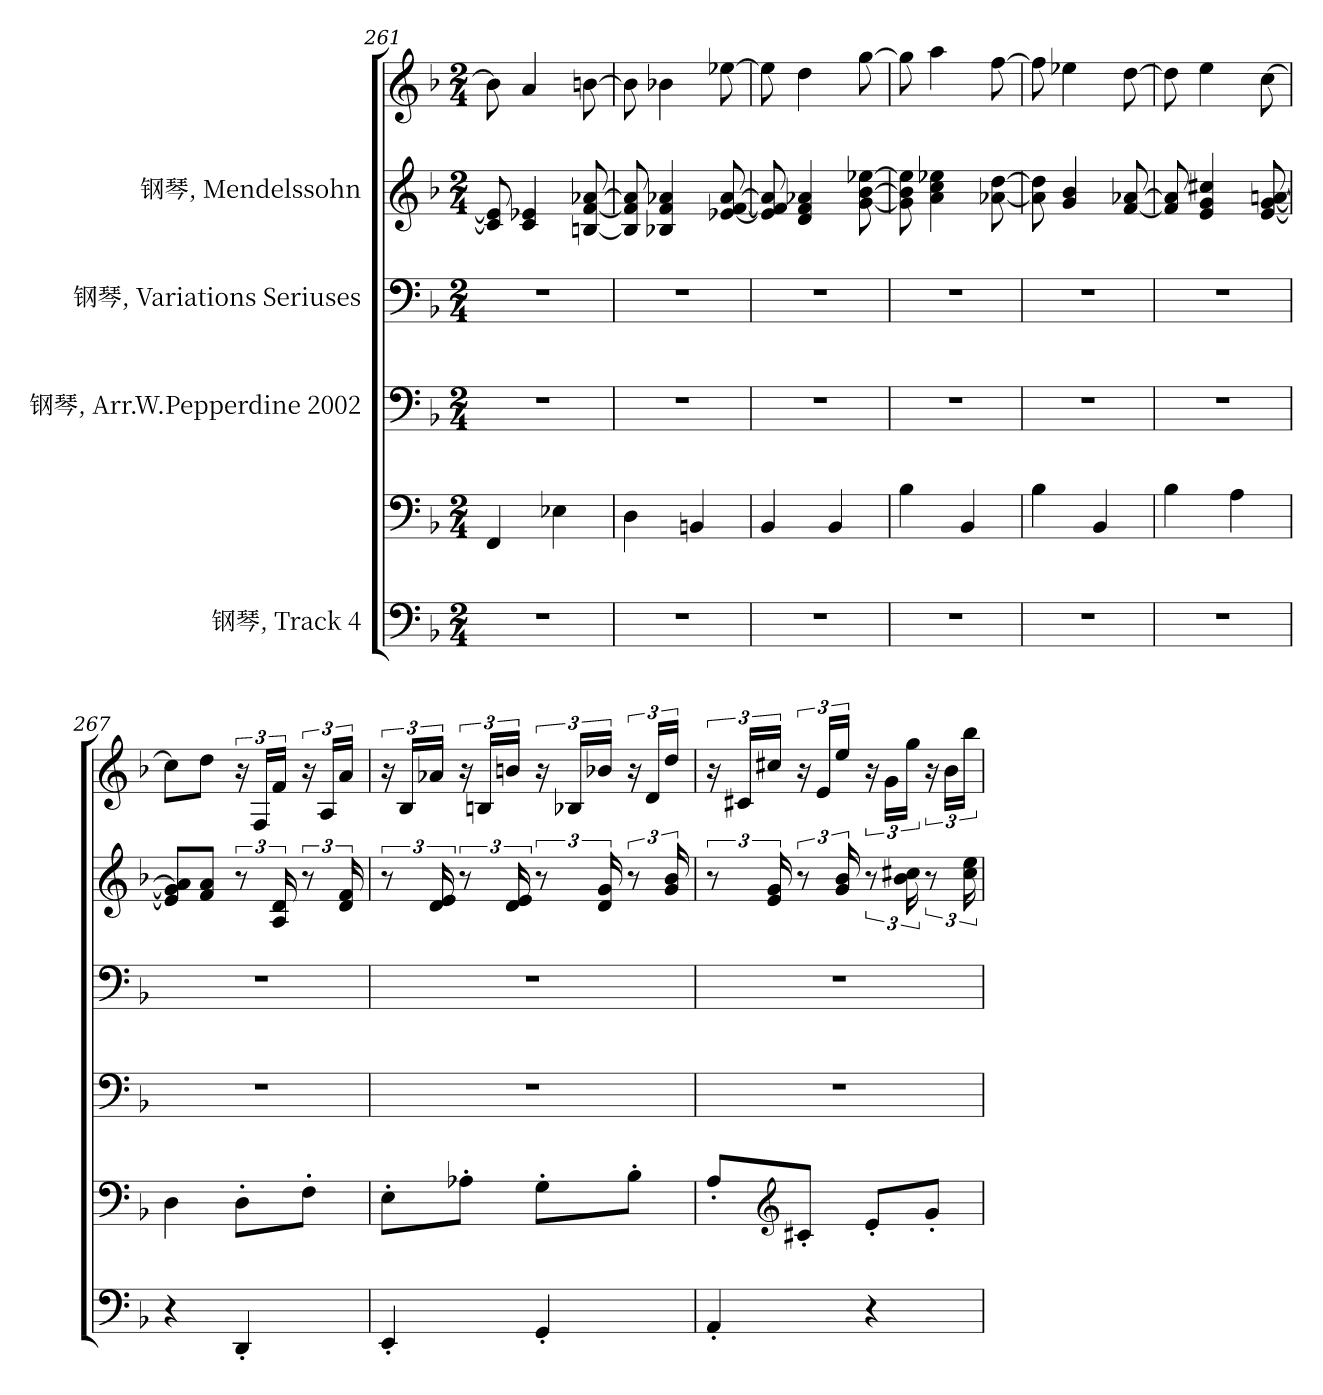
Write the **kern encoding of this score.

**kern	**kern	**kern	**kern	**kern	**kern
*part4	*part4	*part3	*part2	*part1	*part1
*staff6	*staff5	*staff4	*staff3	*staff2	*staff1
*I"钢琴, Track 4	*	*I"钢琴, Arr.W.Pepperdine 2002	*I"钢琴, Variations Seriuses	*I"钢琴, Mendelssohn	*
*clefF4	*clefF4	*clefF4	*clefF4	*clefG2	*clefG2
*k[b-]	*k[b-]	*k[b-]	*k[b-]	*k[b-]	*k[b-]
*M2/4	*M2/4	*M2/4	*M2/4	*M2/4	*M2/4
=261	=261	=261	=261	=261	=261
2r	4FF/	2r	2r	8c/] 8e-/]	8b-\]
.	.	.	.	4c/ 4e-X/	4a/
.	4E-X\	.	.	.	.
*	*	*	*	*	*MM77
.	.	.	.	[8Bn/ [8f/ [8a-X/	[8bn\
=262	=262	=262	=262	=262	=262
2r	4D\	2r	2r	8B/] 8f/] 8a-/]	8b\]
.	.	.	.	4B-X/ 4f/ 4a-X/	4b-X\
.	4BBn/	.	.	.	.
.	.	.	.	[8e-X/ [8f/ [8a-/	[8ee-X\
=263	=263	=263	=263	=263	=263
2r	4BB-/	2r	2r	8e-/] 8f/] 8a-/]	8ee-\]
.	.	.	.	4d/ 4f/ 4a-X/	4dd\
.	4BB-/	.	.	.	.
.	.	.	.	[8g\ [8b-\ [8ee-X\	[8gg\
=264	=264	=264	=264	=264	=264
2r	4B-\	2r	2r	8g\] 8b-\] 8ee-\]	8gg\]
.	.	.	.	4a\ 4cc\ 4ee-X\	4aa\
.	4BB-/	.	.	.	.
.	.	.	.	[8a-X\ [8dd\	[8ff\
=265	=265	=265	=265	=265	=265
2r	4B-\	2r	2r	8a-\] 8dd\]	8ff\]
*	*	*	*	*	*MM89
.	.	.	.	4g/ 4b-/	4ee-X\
.	4BB-/	.	.	.	.
.	.	.	.	[8f/ [8a-X/	[8dd\
!!LO:PB:g=z
=266	=266	=266	=266	=266	=266
2r	4B-\	2r	2r	8f/] 8a-/]	8dd\]
.	.	.	.	4e/ 4g/ 4cc#X/	4ee\
.	4A\	.	.	.	.
.	.	.	.	[8e/ [8g/ [8an/	[8cc\
=267	=267	=267	=267	=267	=267
4r	4D\	2r	2r	8e/] 8g/] 8a/]L	8cc\L]
.	.	.	.	8f/ 8a/J	8dd\J
4DD'/	8D'\L	.	.	12r	24r
.	.	.	.	.	24F/LL
.	.	.	.	24A/ 24d/	24f/JJ
*	*	*	*	*	*MM99
.	8F'\J	.	.	12r	24r
.	.	.	.	.	24A/LL
.	.	.	.	24d/ 24f/	24a/JJ
=268	=268	=268	=268	=268	=268
4EE'/	8E'\L	2r	2r	12r	24r
.	.	.	.	.	24B-/LL
.	.	.	.	24d/ 24e/	24a-X/JJ
.	8A-X'\J	.	.	12r	24r
.	.	.	.	.	24Bn/LL
.	.	.	.	24d/ 24e/	24bn/JJ
4GG'/	8G'\L	.	.	12r	24r
.	.	.	.	.	24B-X/LL
.	.	.	.	24d/ 24g/	24b-X/JJ
.	8B-'\J	.	.	12r	24r
.	.	.	.	.	24d/LL
.	.	.	.	24g/ 24b-/	24dd/JJ
!!LO:LB:g=z
=269	=269	=269	=269	=269	=269
*	*	*	*	*	*MM100
4AA'/	8A'/L	2r	2r	12r	24r
.	.	.	.	.	24c#X/LL
.	.	.	.	24e/ 24g/	24cc#X/JJ
*	*clefG2	*	*	*	*
.	8c#X'/J	.	.	12r	24r
.	.	.	.	.	24e/LL
.	.	.	.	24g/ 24b-/	24ee/JJ
4r	8e'/L	.	.	12r	24r
.	.	.	.	.	24g\LL
.	.	.	.	24b-\ 24cc#X\	24gg\JJ
.	8g'/J	.	.	12r	24r
.	.	.	.	.	24b-\LL
.	.	.	.	24cc#\ 24ee\	24bb-\JJ
=	=	=	=	=	=
*-	*-	*-	*-	*-	*-
